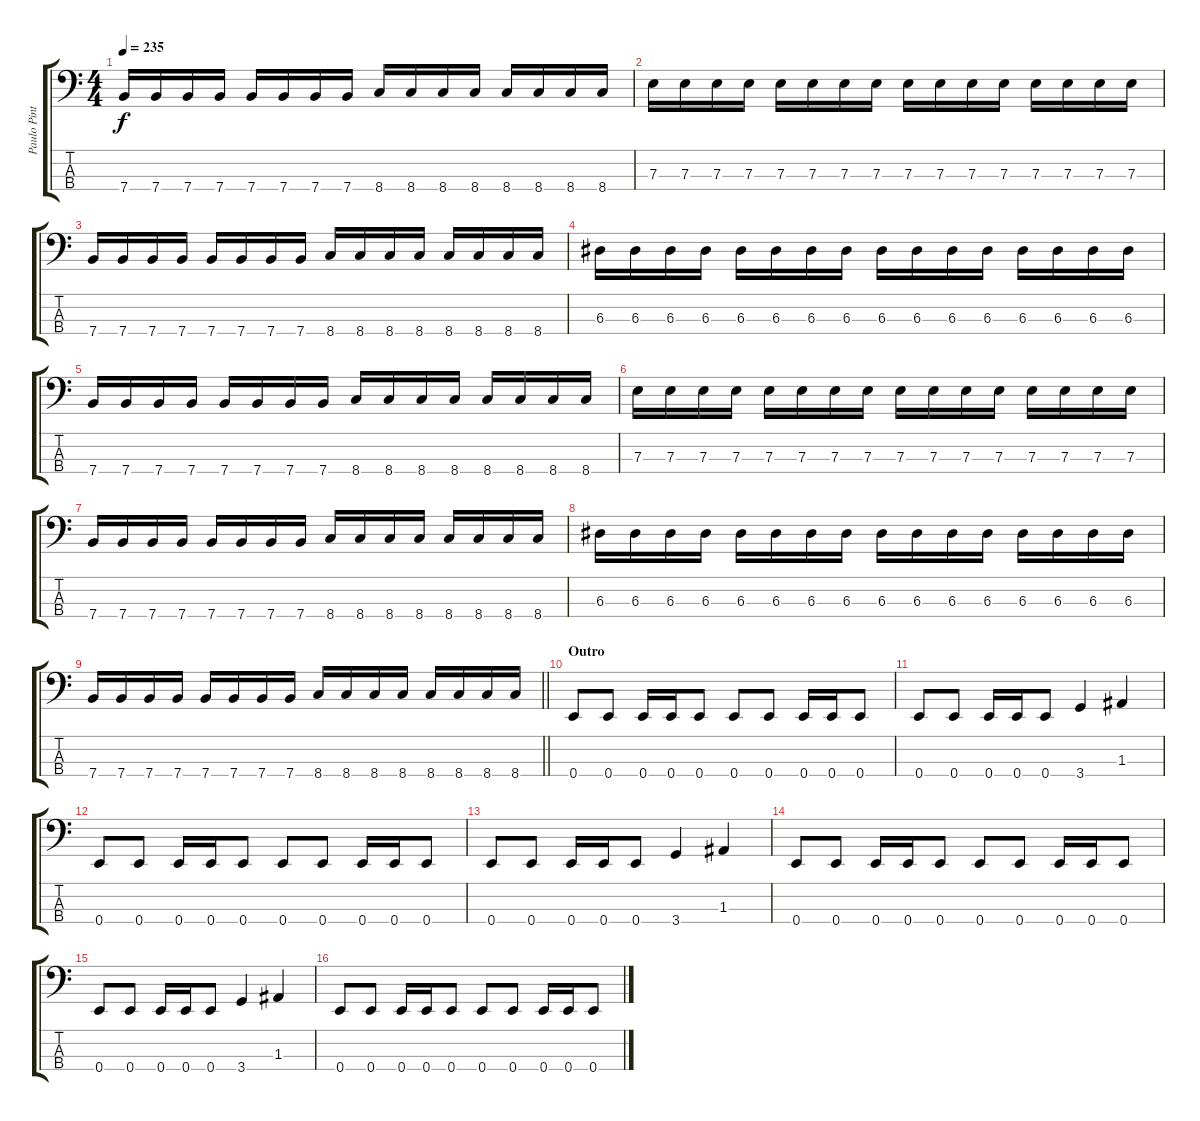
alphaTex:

\track ("Paulo Pinto" "Paulo Pint") {instrument electricbasspick}
\staff {score tabs}
\tuning (G2 D2 A1 E1) {hide}
\ts (4 4)
\tempo 235
\clef f4
\ks c
7.4.16{dy f} 7.4.16 7.4.16 7.4.16 7.4.16 7.4.16 7.4.16 7.4.16 8.4.16 8.4.16 8.4.16 8.4.16 8.4.16 8.4.16 8.4.16 8.4.16 |
7.3.16 7.3.16 7.3.16 7.3.16 7.3.16 7.3.16 7.3.16 7.3.16 7.3.16 7.3.16 7.3.16 7.3.16 7.3.16 7.3.16 7.3.16 7.3.16 |
7.4.16 7.4.16 7.4.16 7.4.16 7.4.16 7.4.16 7.4.16 7.4.16 8.4.16 8.4.16 8.4.16 8.4.16 8.4.16 8.4.16 8.4.16 8.4.16 |
6.3.16 6.3.16 6.3.16 6.3.16 6.3.16 6.3.16 6.3.16 6.3.16 6.3.16 6.3.16 6.3.16 6.3.16 6.3.16 6.3.16 6.3.16 6.3.16 |
7.4.16 7.4.16 7.4.16 7.4.16 7.4.16 7.4.16 7.4.16 7.4.16 8.4.16 8.4.16 8.4.16 8.4.16 8.4.16 8.4.16 8.4.16 8.4.16 |
7.3.16 7.3.16 7.3.16 7.3.16 7.3.16 7.3.16 7.3.16 7.3.16 7.3.16 7.3.16 7.3.16 7.3.16 7.3.16 7.3.16 7.3.16 7.3.16 |
7.4.16 7.4.16 7.4.16 7.4.16 7.4.16 7.4.16 7.4.16 7.4.16 8.4.16 8.4.16 8.4.16 8.4.16 8.4.16 8.4.16 8.4.16 8.4.16 |
6.3.16 6.3.16 6.3.16 6.3.16 6.3.16 6.3.16 6.3.16 6.3.16 6.3.16 6.3.16 6.3.16 6.3.16 6.3.16 6.3.16 6.3.16 6.3.16 |
\barLineRight lightlight
7.4.16 7.4.16 7.4.16 7.4.16 7.4.16 7.4.16 7.4.16 7.4.16 8.4.16 8.4.16 8.4.16 8.4.16 8.4.16 8.4.16 8.4.16 8.4.16 |
\section ("" "Outro")
0.4.8 0.4.8 0.4.16 0.4.16 0.4.8 0.4.8 0.4.8 0.4.16 0.4.16 0.4.8 |
0.4.8 0.4.8 0.4.16 0.4.16 0.4.8 3.4.4 1.3.4 |
0.4.8 0.4.8 0.4.16 0.4.16 0.4.8 0.4.8 0.4.8 0.4.16 0.4.16 0.4.8 |
0.4.8 0.4.8 0.4.16 0.4.16 0.4.8 3.4.4 1.3.4 |
0.4.8 0.4.8 0.4.16 0.4.16 0.4.8 0.4.8 0.4.8 0.4.16 0.4.16 0.4.8 |
0.4.8 0.4.8 0.4.16 0.4.16 0.4.8 3.4.4 1.3.4 |
0.4.8 0.4.8 0.4.16 0.4.16 0.4.8 0.4.8 0.4.8 0.4.16 0.4.16 0.4.8
